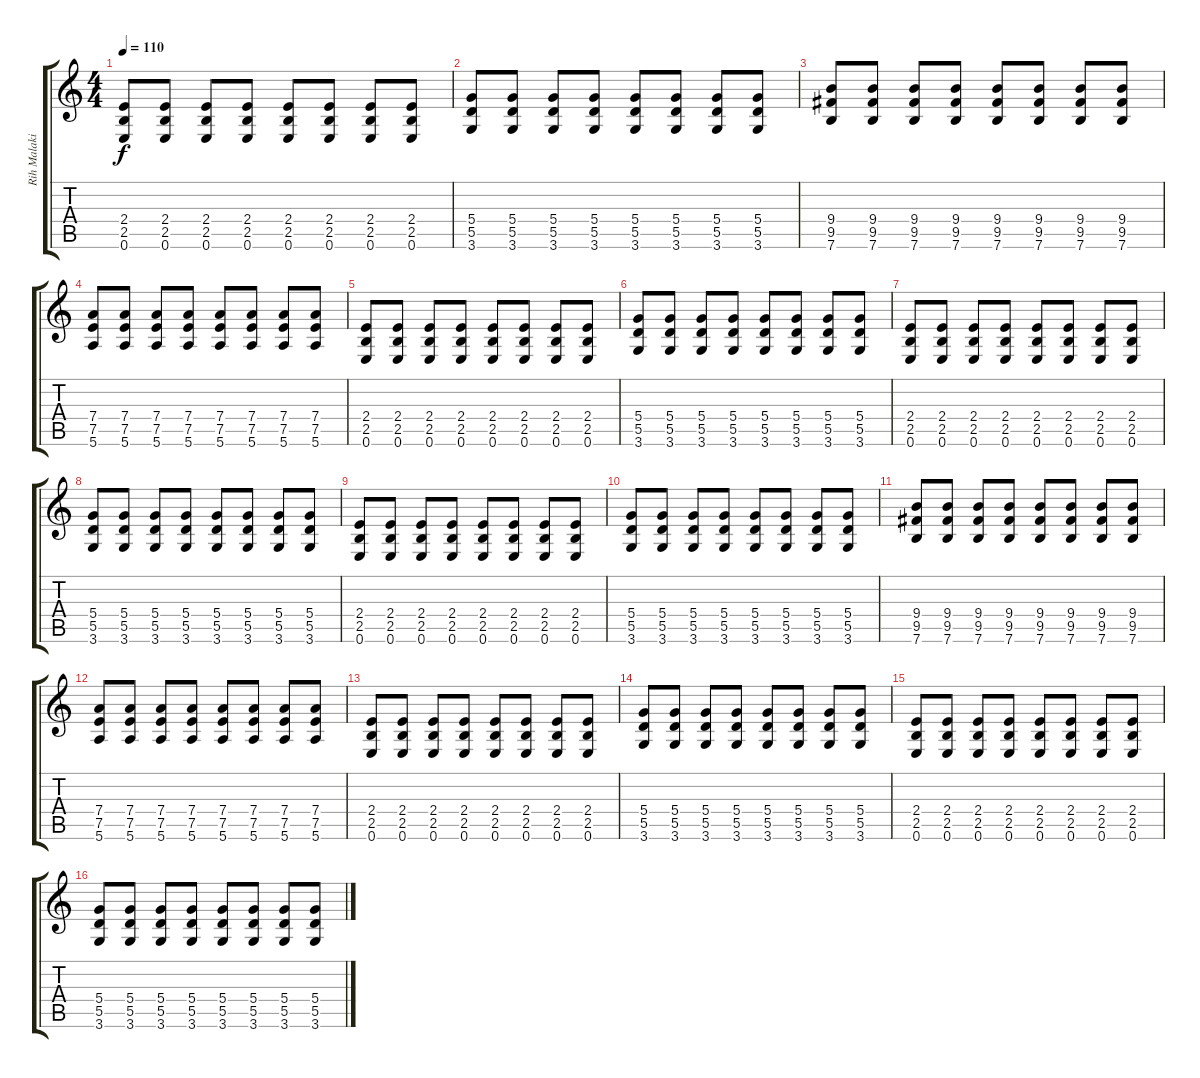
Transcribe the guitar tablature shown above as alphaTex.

\track ("Rih Malakian" "Rih Malaki") {instrument distortionguitar}
\staff {score tabs}
\tuning (E4 B3 G3 D3 A2 E2) {hide}
\ts (4 4)
\tempo 110
\clef g2
\ks c
(2.4 2.5 0.6).8{dy f} (2.4 2.5 0.6).8 (2.4 2.5 0.6).8 (2.4 2.5 0.6).8 (2.4 2.5 0.6).8 (2.4 2.5 0.6).8 (2.4 2.5 0.6).8 (2.4 2.5 0.6).8 |
(5.4 5.5 3.6).8 (5.4 5.5 3.6).8 (5.4 5.5 3.6).8 (5.4 5.5 3.6).8 (5.4 5.5 3.6).8 (5.4 5.5 3.6).8 (5.4 5.5 3.6).8 (5.4 5.5 3.6).8 |
(9.4 9.5 7.6).8 (9.4 9.5 7.6).8 (9.4 9.5 7.6).8 (9.4 9.5 7.6).8 (9.4 9.5 7.6).8 (9.4 9.5 7.6).8 (9.4 9.5 7.6).8 (9.4 9.5 7.6).8 |
(7.4 7.5 5.6).8 (7.4 7.5 5.6).8 (7.4 7.5 5.6).8 (7.4 7.5 5.6).8 (7.4 7.5 5.6).8 (7.4 7.5 5.6).8 (7.4 7.5 5.6).8 (7.4 7.5 5.6).8 |
(2.4 2.5 0.6).8 (2.4 2.5 0.6).8 (2.4 2.5 0.6).8 (2.4 2.5 0.6).8 (2.4 2.5 0.6).8 (2.4 2.5 0.6).8 (2.4 2.5 0.6).8 (2.4 2.5 0.6).8 |
(5.4 5.5 3.6).8 (5.4 5.5 3.6).8 (5.4 5.5 3.6).8 (5.4 5.5 3.6).8 (5.4 5.5 3.6).8 (5.4 5.5 3.6).8 (5.4 5.5 3.6).8 (5.4 5.5 3.6).8 |
(2.4 2.5 0.6).8 (2.4 2.5 0.6).8 (2.4 2.5 0.6).8 (2.4 2.5 0.6).8 (2.4 2.5 0.6).8 (2.4 2.5 0.6).8 (2.4 2.5 0.6).8 (2.4 2.5 0.6).8 |
(5.4 5.5 3.6).8 (5.4 5.5 3.6).8 (5.4 5.5 3.6).8 (5.4 5.5 3.6).8 (5.4 5.5 3.6).8 (5.4 5.5 3.6).8 (5.4 5.5 3.6).8 (5.4 5.5 3.6).8 |
(2.4 2.5 0.6).8 (2.4 2.5 0.6).8 (2.4 2.5 0.6).8 (2.4 2.5 0.6).8 (2.4 2.5 0.6).8 (2.4 2.5 0.6).8 (2.4 2.5 0.6).8 (2.4 2.5 0.6).8 |
(5.4 5.5 3.6).8 (5.4 5.5 3.6).8 (5.4 5.5 3.6).8 (5.4 5.5 3.6).8 (5.4 5.5 3.6).8 (5.4 5.5 3.6).8 (5.4 5.5 3.6).8 (5.4 5.5 3.6).8 |
(9.4 9.5 7.6).8 (9.4 9.5 7.6).8 (9.4 9.5 7.6).8 (9.4 9.5 7.6).8 (9.4 9.5 7.6).8 (9.4 9.5 7.6).8 (9.4 9.5 7.6).8 (9.4 9.5 7.6).8 |
(7.4 7.5 5.6).8 (7.4 7.5 5.6).8 (7.4 7.5 5.6).8 (7.4 7.5 5.6).8 (7.4 7.5 5.6).8 (7.4 7.5 5.6).8 (7.4 7.5 5.6).8 (7.4 7.5 5.6).8 |
(2.4 2.5 0.6).8 (2.4 2.5 0.6).8 (2.4 2.5 0.6).8 (2.4 2.5 0.6).8 (2.4 2.5 0.6).8 (2.4 2.5 0.6).8 (2.4 2.5 0.6).8 (2.4 2.5 0.6).8 |
(5.4 5.5 3.6).8 (5.4 5.5 3.6).8 (5.4 5.5 3.6).8 (5.4 5.5 3.6).8 (5.4 5.5 3.6).8 (5.4 5.5 3.6).8 (5.4 5.5 3.6).8 (5.4 5.5 3.6).8 |
(2.4 2.5 0.6).8 (2.4 2.5 0.6).8 (2.4 2.5 0.6).8 (2.4 2.5 0.6).8 (2.4 2.5 0.6).8 (2.4 2.5 0.6).8 (2.4 2.5 0.6).8 (2.4 2.5 0.6).8 |
(5.4 5.5 3.6).8 (5.4 5.5 3.6).8 (5.4 5.5 3.6).8 (5.4 5.5 3.6).8 (5.4 5.5 3.6).8 (5.4 5.5 3.6).8 (5.4 5.5 3.6).8 (5.4 5.5 3.6).8
